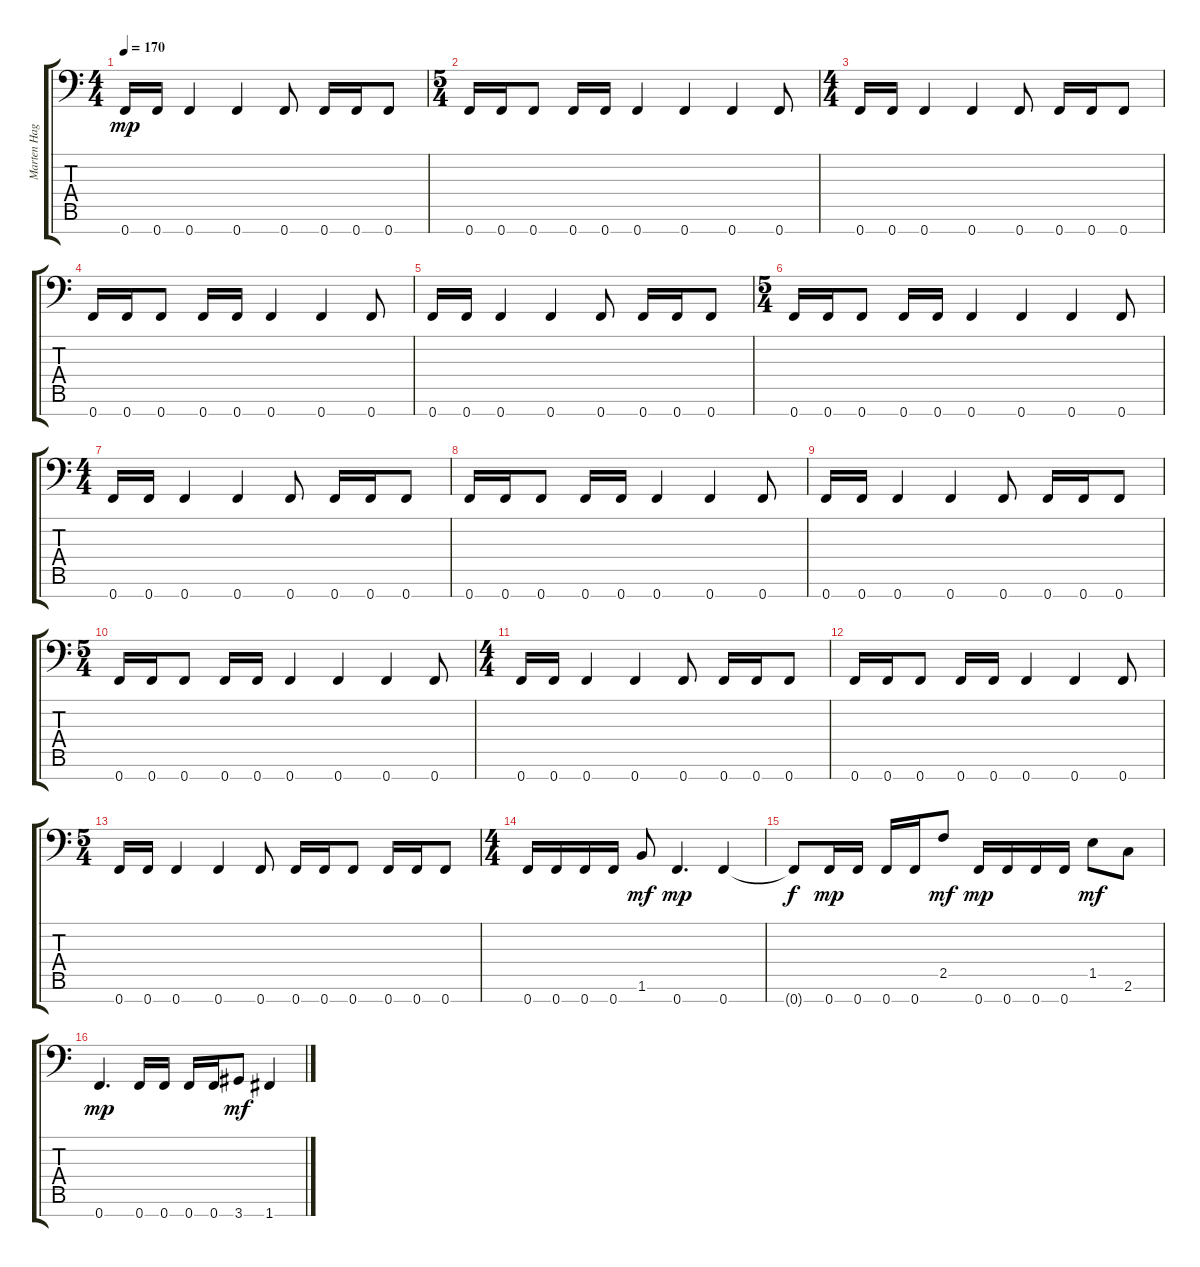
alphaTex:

\track ("Marten Hagstrom" "Marten Hag") {instrument distortionguitar}
\staff {score tabs}
\tuning (Bb3 F3 Db3 Ab2 Eb2 Bb1 F1) {hide}
\ts (4 4)
\tempo 170
\clef f4
\ks c
0.7.16{dy mp} 0.7.16 0.7.4 0.7.4 0.7.8 0.7.16 0.7.16 0.7.8 |
\ts (5 4)
0.7.16 0.7.16 0.7.8 0.7.16 0.7.16 0.7.4 0.7.4 0.7.4 0.7.8 |
\ts (4 4)
0.7.16 0.7.16 0.7.4 0.7.4 0.7.8 0.7.16 0.7.16 0.7.8 |
0.7.16 0.7.16 0.7.8 0.7.16 0.7.16 0.7.4 0.7.4 0.7.8 |
0.7.16 0.7.16 0.7.4 0.7.4 0.7.8 0.7.16 0.7.16 0.7.8 |
\ts (5 4)
0.7.16 0.7.16 0.7.8 0.7.16 0.7.16 0.7.4 0.7.4 0.7.4 0.7.8 |
\ts (4 4)
0.7.16 0.7.16 0.7.4 0.7.4 0.7.8 0.7.16 0.7.16 0.7.8 |
0.7.16 0.7.16 0.7.8 0.7.16 0.7.16 0.7.4 0.7.4 0.7.8 |
0.7.16 0.7.16 0.7.4 0.7.4 0.7.8 0.7.16 0.7.16 0.7.8 |
\ts (5 4)
0.7.16 0.7.16 0.7.8 0.7.16 0.7.16 0.7.4 0.7.4 0.7.4 0.7.8 |
\ts (4 4)
0.7.16 0.7.16 0.7.4 0.7.4 0.7.8 0.7.16 0.7.16 0.7.8 |
0.7.16 0.7.16 0.7.8 0.7.16 0.7.16 0.7.4 0.7.4 0.7.8 |
\ts (5 4)
0.7.16 0.7.16 0.7.4 0.7.4 0.7.8 0.7.16 0.7.16 0.7.8 0.7.16 0.7.16 0.7.8 |
\ts (4 4)
0.7.16 0.7.16 0.7.16 0.7.16 1.6.8{dy mf} 0.7.4{d dy mp} 0.7.4 |
0.7{t}.8{dy f} 0.7.16{dy mp} 0.7.16 0.7.16 0.7.16 2.5.8{dy mf} 0.7.16{dy mp} 0.7.16 0.7.16 0.7.16 1.5.8{dy mf} 2.6.8 |
0.7.4{d dy mp} 0.7.16 0.7.16 0.7.16 0.7.16 3.7.8{dy mf} 1.7.4
